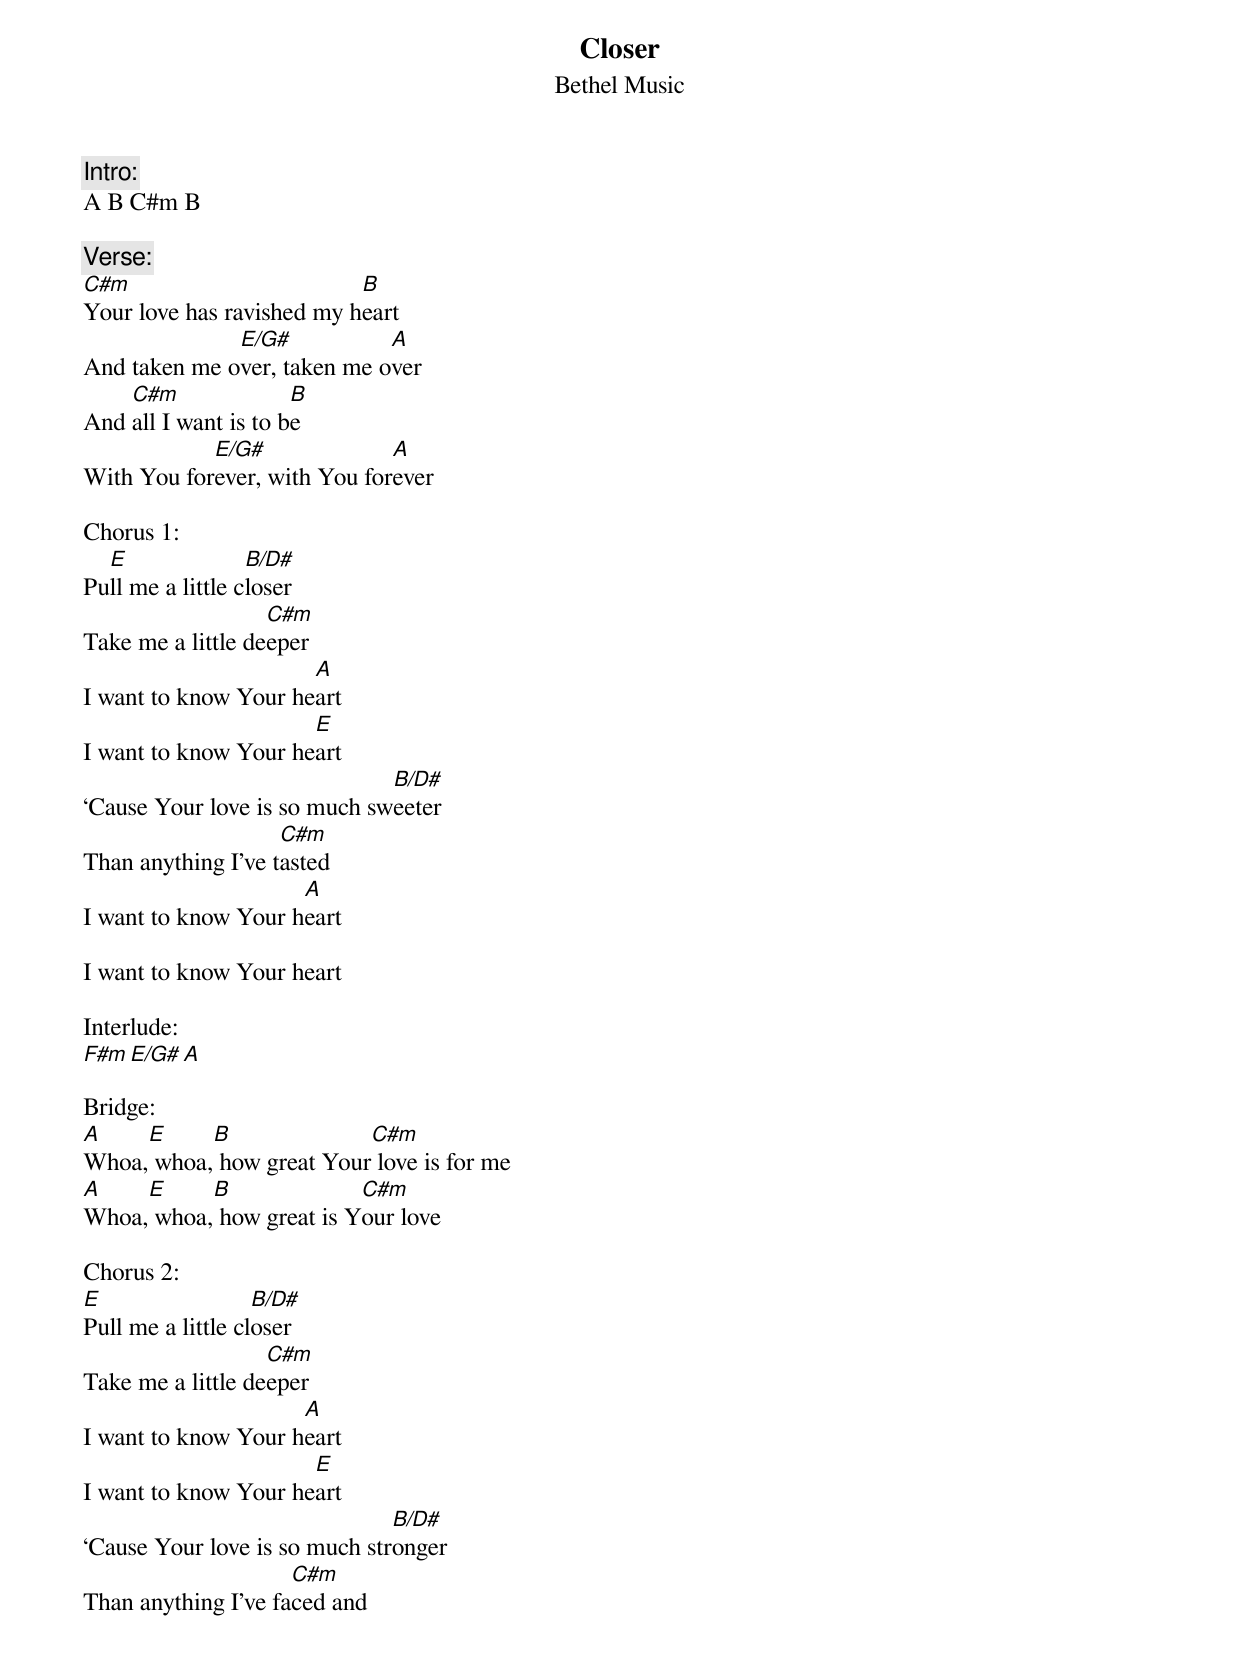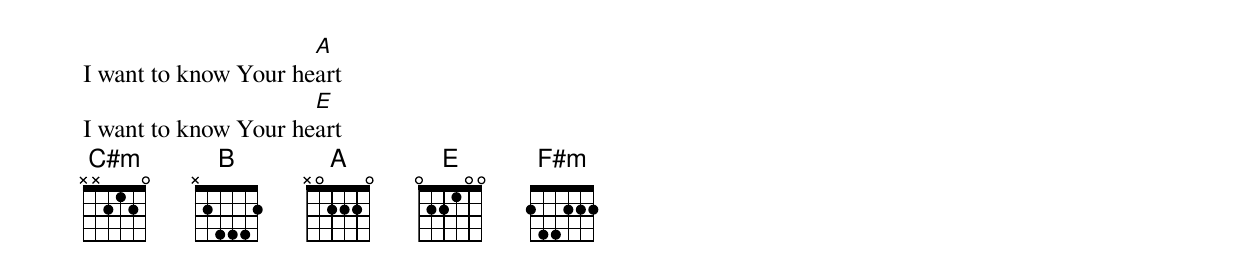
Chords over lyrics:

Closer
Bethel Music

Intro:
A B C#m B

Verse:
C#m                        B
Your love has ravished my heart
              E/G#           A
And taken me over, taken me over
    C#m               B
And all I want is to be
            E/G#              A
With You forever, with You forever

Chorus 1:
  E               B/D#
Pull me a little closer
                   C#m
Take me a little deeper
                      A
I want to know Your heart
                      E
I want to know Your heart
                              B/D#
‘Cause Your love is so much sweeter
                    C#m
Than anything I’ve tasted
                     A
I want to know Your heart

I want to know Your heart

Interlude:
F#m  E/G# A

Bridge:
A    E     B              C#m
Whoa, whoa, how great Your love is for me
A    E     B              C#m
Whoa, whoa, how great is Your love

Chorus 2:
E                  B/D#
Pull me a little closer
                   C#m
Take me a little deeper
                     A
I want to know Your heart
                      E
I want to know Your heart
                               B/D#
‘Cause Your love is so much stronger
                     C#m
Than anything I’ve faced and
                      A
I want to know Your heart
                      E
I want to know Your heart
